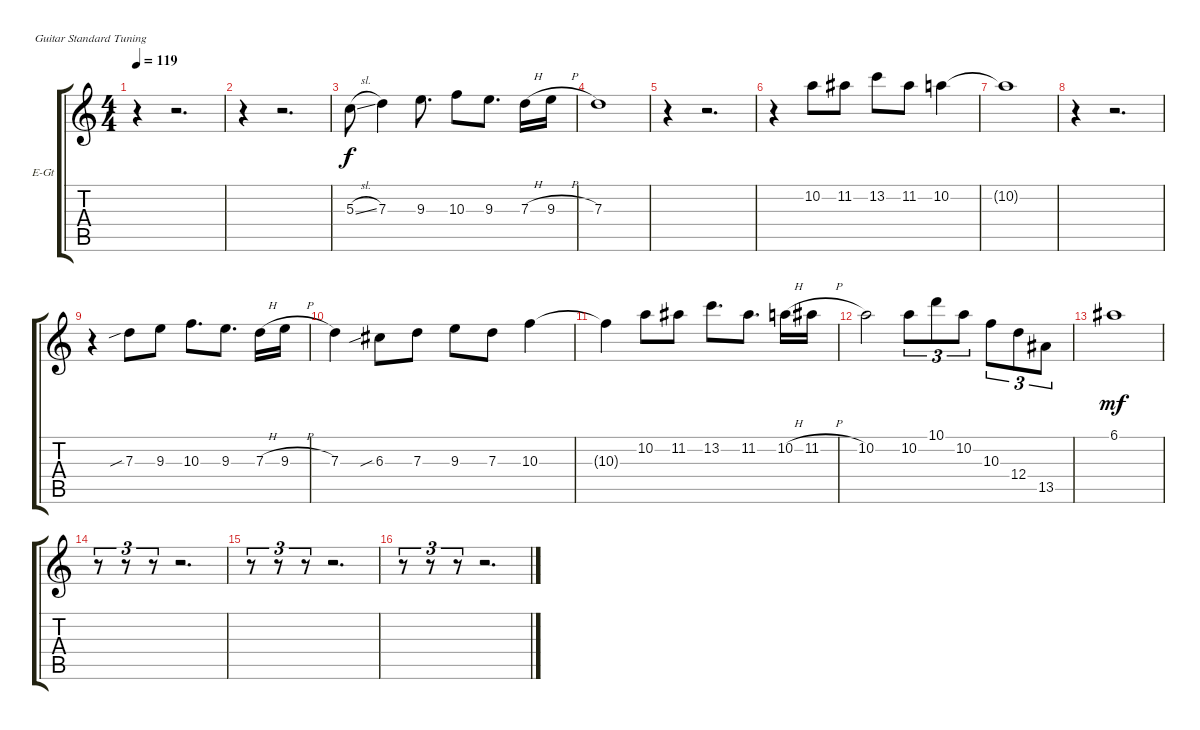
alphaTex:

\defaultSystemsLayout 4
\bracketExtendMode groupsimilarinstruments
\firstSystemTrackNameOrientation horizontal
\otherSystemsTrackNameOrientation horizontal
\track ("Electric Guitar" "E-Gt") {instrument electricguitarclean}
\staff {score tabs}
\tuning (E4 B3 G3 D3 A2 E2)
\ts (4 4)
\tempo 119
\clef g2
\ks c
r.4{dy f instrument electricguitarclean} r.2{d} |
r.4 r.2{d} |
5.3{sl}.8 7.3.4 9.3.8{d} 10.3.8 9.3.8{d} 7.3{h}.16 9.3{h}.16 |
7.3.1 |
r.4 r.2{d} |
r.4 10.2.8 11.2.8 13.2.8 11.2.8 10.2.4 |
10.2{t}.1 |
r.4 r.2{d} |
r.4 7.3{sib}.8 9.3.8 10.3.8{d} 9.3.8{d} 7.3{h}.16 9.3{h}.16 |
7.3.4 6.3{sib}.8 7.3.8 9.3.8 7.3.8 10.3.4 |
10.3{t}.4 10.2.8 11.2.8 13.2.8{d} 11.2.8{d} 10.2{h}.16 11.2{h}.16 |
10.2.2 10.2.8{tu (3 2)} 10.1.8{tu (3 2)} 10.2.8{tu (3 2)} 10.3.8{tu (3 2)} 12.4.8{tu (3 2)} 13.5.8{tu (3 2)} |
6.1.1{dy mf} |
r.8{tu (3 2)} r.8{tu (3 2)} r.8{tu (3 2)} r.2{d} |
r.8{tu (3 2)} r.8{tu (3 2)} r.8{tu (3 2)} r.2{d} |
r.8{tu (3 2)} r.8{tu (3 2)} r.8{tu (3 2)} r.2{d}
